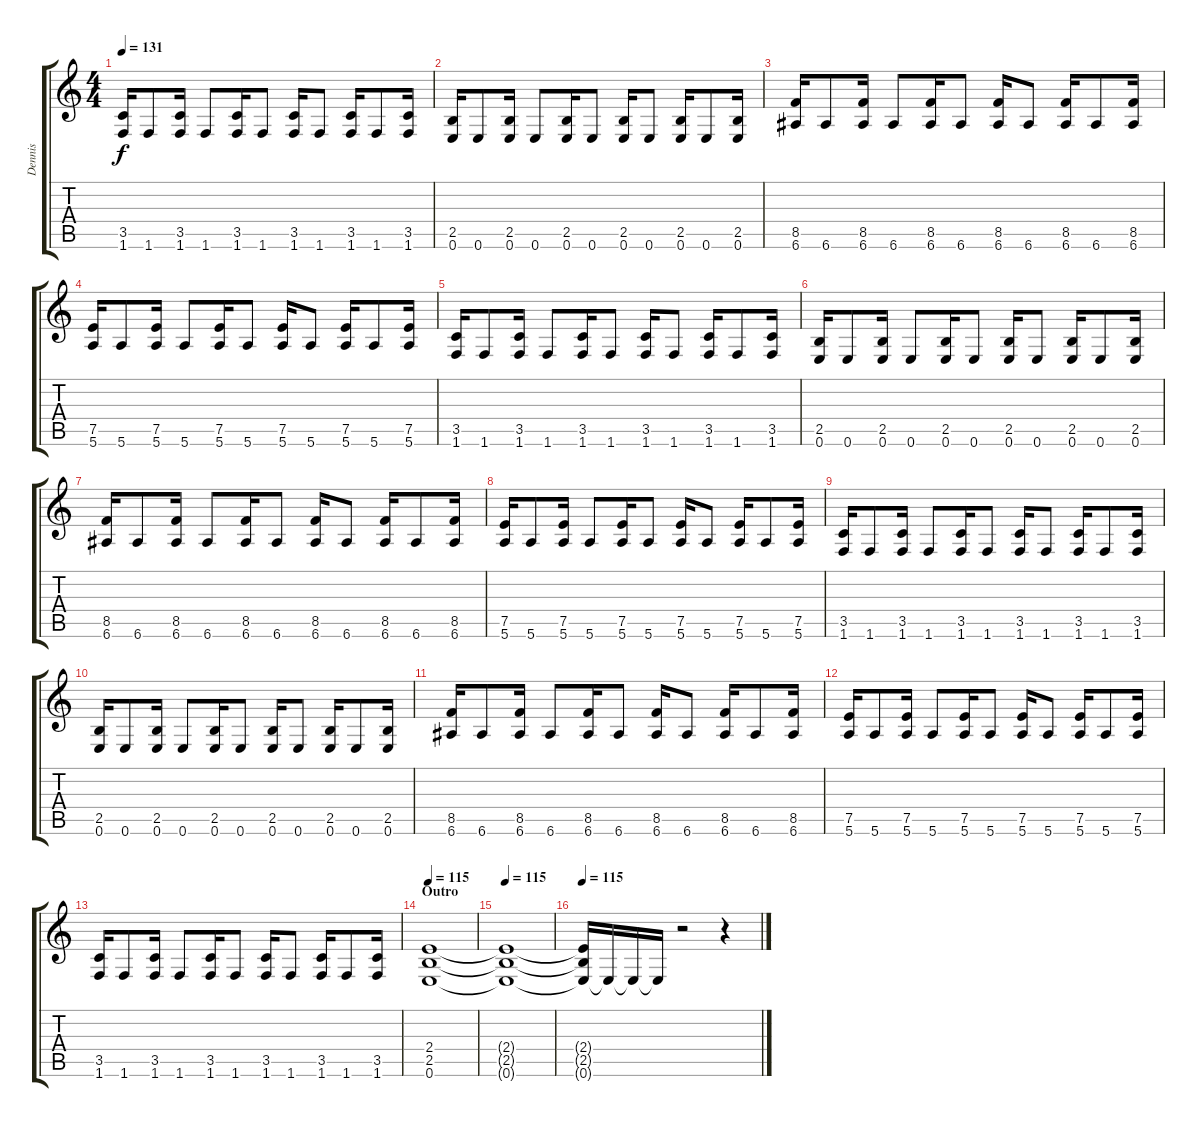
\track ("Dennis" "Dennis") {instrument distortionguitar}
\staff {score tabs}
\tuning (E4 B3 G3 D3 A2 E2) {hide}
\ts (4 4)
\tempo 131
\clef g2
\ks c
(3.5 1.6).16{dy f} 1.6.8 (3.5 1.6).16 1.6.8 (3.5 1.6).16 1.6.8 (3.5 1.6).16 1.6.8 (3.5 1.6).16 1.6.8 (3.5 1.6).16 |
(2.5 0.6).16 0.6.8 (2.5 0.6).16 0.6.8 (2.5 0.6).16 0.6.8 (2.5 0.6).16 0.6.8 (2.5 0.6).16 0.6.8 (2.5 0.6).16 |
(8.5 6.6).16 6.6.8 (8.5 6.6).16 6.6.8 (8.5 6.6).16 6.6.8 (8.5 6.6).16 6.6.8 (8.5 6.6).16 6.6.8 (8.5 6.6).16 |
(7.5 5.6).16 5.6.8 (7.5 5.6).16 5.6.8 (7.5 5.6).16 5.6.8 (7.5 5.6).16 5.6.8 (7.5 5.6).16 5.6.8 (7.5 5.6).16 |
(3.5 1.6).16 1.6.8 (3.5 1.6).16 1.6.8 (3.5 1.6).16 1.6.8 (3.5 1.6).16 1.6.8 (3.5 1.6).16 1.6.8 (3.5 1.6).16 |
(2.5 0.6).16 0.6.8 (2.5 0.6).16 0.6.8 (2.5 0.6).16 0.6.8 (2.5 0.6).16 0.6.8 (2.5 0.6).16 0.6.8 (2.5 0.6).16 |
(8.5 6.6).16 6.6.8 (8.5 6.6).16 6.6.8 (8.5 6.6).16 6.6.8 (8.5 6.6).16 6.6.8 (8.5 6.6).16 6.6.8 (8.5 6.6).16 |
(7.5 5.6).16 5.6.8 (7.5 5.6).16 5.6.8 (7.5 5.6).16 5.6.8 (7.5 5.6).16 5.6.8 (7.5 5.6).16 5.6.8 (7.5 5.6).16 |
(3.5 1.6).16 1.6.8 (3.5 1.6).16 1.6.8 (3.5 1.6).16 1.6.8 (3.5 1.6).16 1.6.8 (3.5 1.6).16 1.6.8 (3.5 1.6).16 |
(2.5 0.6).16 0.6.8 (2.5 0.6).16 0.6.8 (2.5 0.6).16 0.6.8 (2.5 0.6).16 0.6.8 (2.5 0.6).16 0.6.8 (2.5 0.6).16 |
(8.5 6.6).16 6.6.8 (8.5 6.6).16 6.6.8 (8.5 6.6).16 6.6.8 (8.5 6.6).16 6.6.8 (8.5 6.6).16 6.6.8 (8.5 6.6).16 |
(7.5 5.6).16 5.6.8 (7.5 5.6).16 5.6.8 (7.5 5.6).16 5.6.8 (7.5 5.6).16 5.6.8 (7.5 5.6).16 5.6.8 (7.5 5.6).16 |
(3.5 1.6).16 1.6.8 (3.5 1.6).16 1.6.8 (3.5 1.6).16 1.6.8 (3.5 1.6).16 1.6.8 (3.5 1.6).16 1.6.8 (3.5 1.6).16 |
\section ("" "Outro")
\tempo 115
(2.4 2.5 0.6).1{volume 7} |
\tempo 115
(2.4{t} 2.5{t} 0.6{t}).1 |
\tempo 115
(2.4{t} 2.5{t} 0.6{t}).16 0.6{t}.16 0.6{t}.16 0.6{t}.16 r.2{volume 15 instrument distortionguitar} r.4
